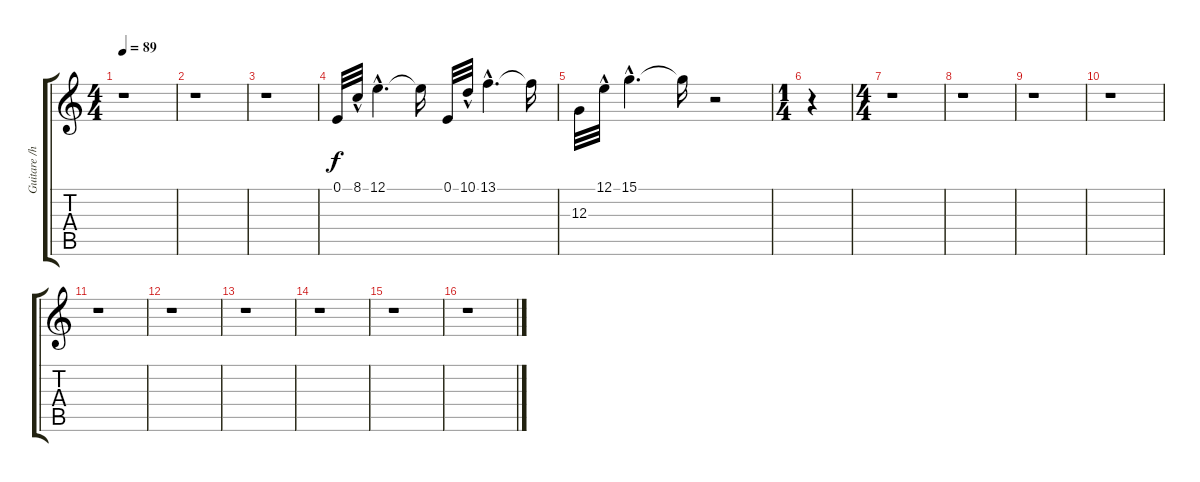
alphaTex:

\track ("Guitare /harpe" "Guitare /h") {instrument orchestralharp}
\staff {score tabs}
\tuning (E4 B3 G3 D3 A2 E2) {hide}
\ts (4 4)
\tempo 89
\clef g2
\ks c
r.1{dy f} |
r.1 |
r.1 |
0.1.32{volume 12 balance 8} 8.1{hac}.32 12.1{hac}.4{d} 12.1{t}.16 0.1.32 10.1{hac}.32 13.1{hac}.4{d} 13.1{t}.16 |
12.3.32 12.1{hac}.32 15.1{hac}.4{d} 15.1{t}.16 r.2 |
\ts (1 4)
r.4 |
\ts (4 4)
r.1 |
r.1 |
r.1 |
r.1 |
r.1 |
r.1 |
r.1 |
r.1 |
r.1 |
r.1
